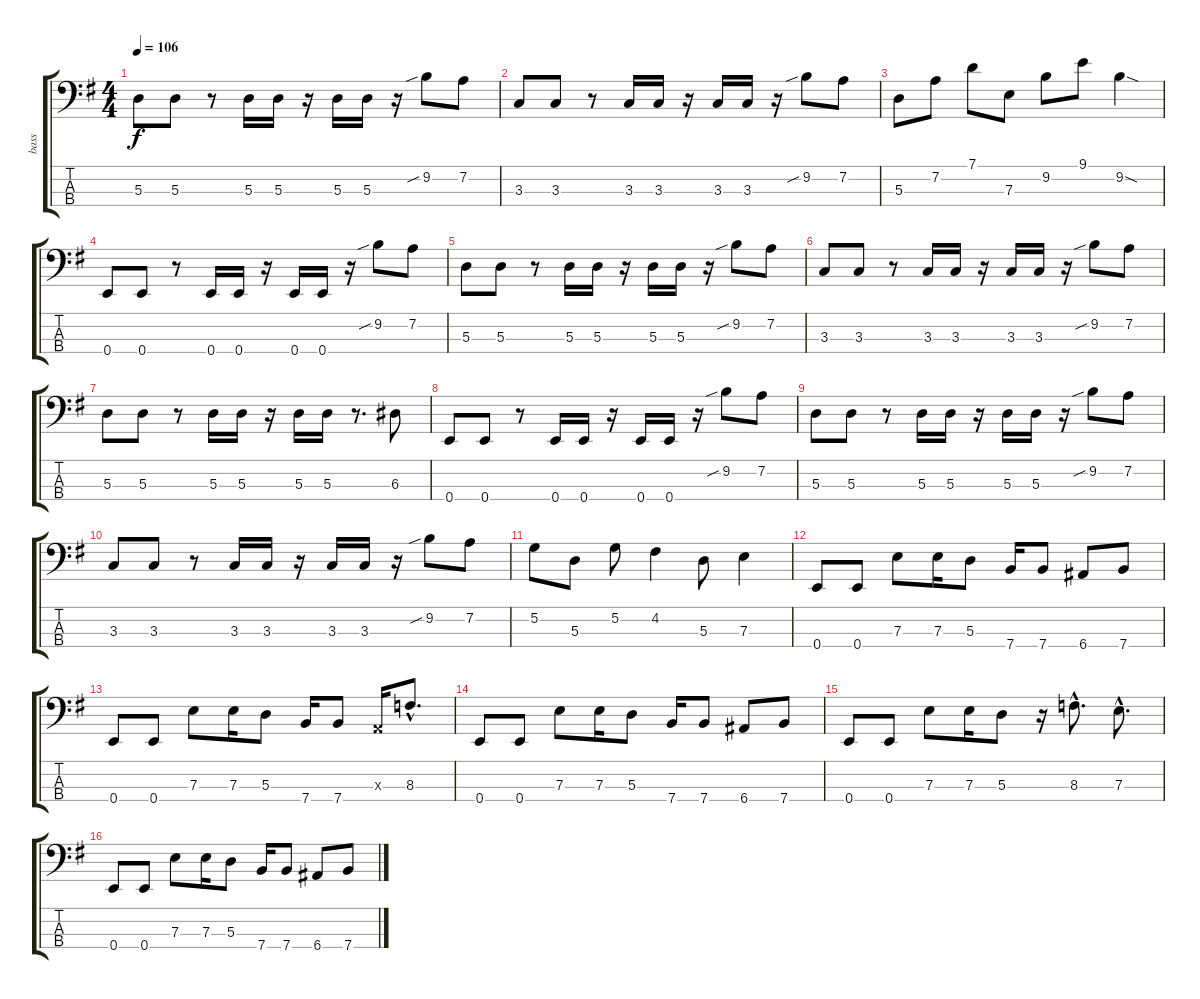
\track ("bass" "bass") {instrument electricbassfinger}
\staff {score tabs}
\tuning (G2 D2 A1 E1) {hide}
\ts (4 4)
\tempo 106
\clef f4
\ks eminor
5.3.8{dy f} 5.3.8 r.8 5.3.16 5.3.16 r.16 5.3.16 5.3.16 r.16 9.2{sib}.8 7.2.8 |
3.3.8 3.3.8 r.8 3.3.16 3.3.16 r.16 3.3.16 3.3.16 r.16 9.2{sib}.8 7.2.8 |
5.3.8 7.2.8 7.1.8 7.3.8 9.2.8 9.1.8 9.2{sod}.4 |
0.4.8 0.4.8 r.8 0.4.16 0.4.16 r.16 0.4.16 0.4.16 r.16 9.2{sib}.8 7.2.8 |
5.3.8 5.3.8 r.8 5.3.16 5.3.16 r.16 5.3.16 5.3.16 r.16 9.2{sib}.8 7.2.8 |
3.3.8 3.3.8 r.8 3.3.16 3.3.16 r.16 3.3.16 3.3.16 r.16 9.2{sib}.8 7.2.8 |
5.3.8 5.3.8 r.8 5.3.16 5.3.16 r.16 5.3.16 5.3.16 r.8{d} 6.3.8 |
0.4.8 0.4.8 r.8 0.4.16 0.4.16 r.16 0.4.16 0.4.16 r.16 9.2{sib}.8 7.2.8 |
5.3.8 5.3.8 r.8 5.3.16 5.3.16 r.16 5.3.16 5.3.16 r.16 9.2{sib}.8 7.2.8 |
3.3.8 3.3.8 r.8 3.3.16 3.3.16 r.16 3.3.16 3.3.16 r.16 9.2{sib}.8 7.2.8 |
5.2.8 5.3.8 5.2.8 4.2.4 5.3.8 7.3.4 |
0.4.8 0.4.8 7.3.8 7.3.16 5.3.8 7.4.16 7.4.8 6.4.8 7.4.8 |
0.4.8 0.4.8 7.3.8 7.3.16 5.3.8 7.4.16 7.4.8 0.3{x}.16 8.3{hac}.8{d} |
0.4.8 0.4.8 7.3.8 7.3.16 5.3.8 7.4.16 7.4.8 6.4.8 7.4.8 |
0.4.8 0.4.8 7.3.8 7.3.16 5.3.8 r.16 8.3{hac}.8{d} 7.3{hac}.8{d} |
0.4.8 0.4.8 7.3.8 7.3.16 5.3.8 7.4.16 7.4.8 6.4.8 7.4.8
